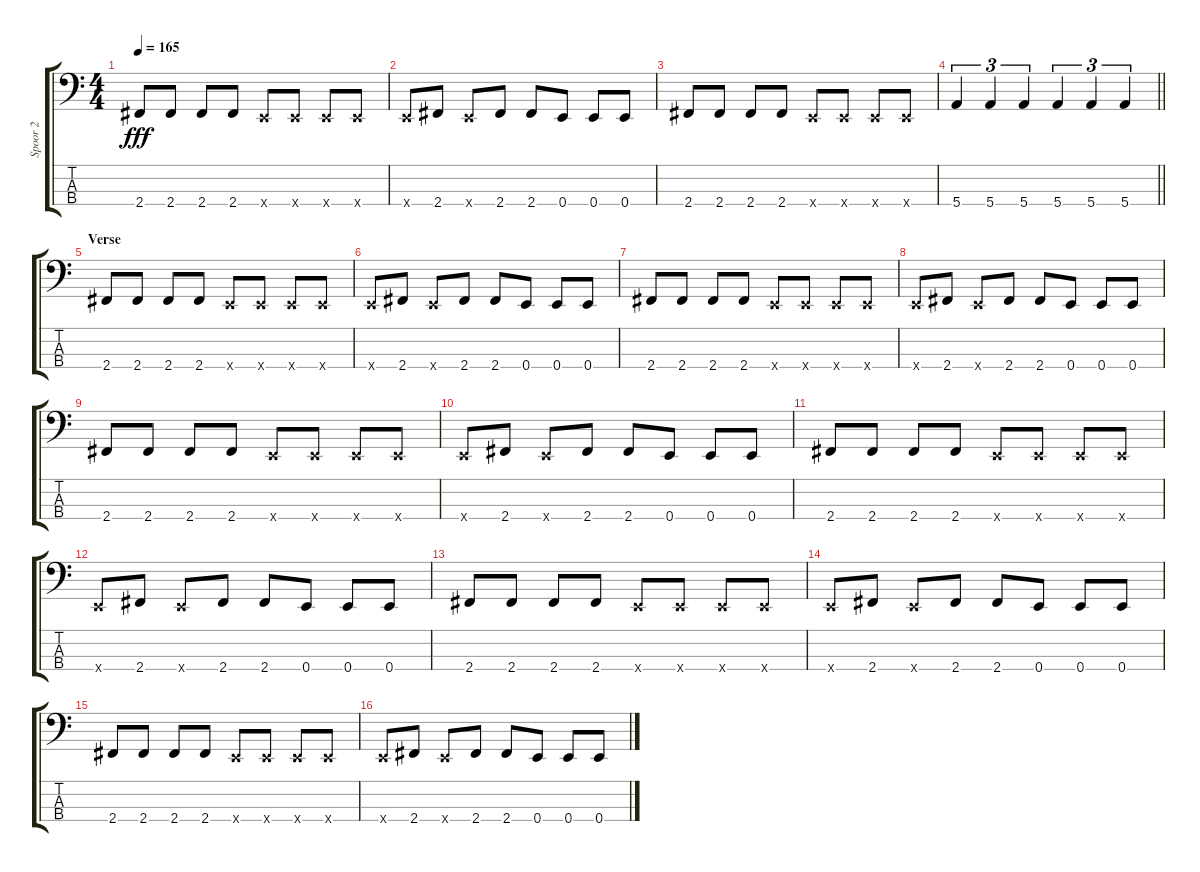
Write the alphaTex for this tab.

\track ("Spoor 2" "Spoor 2") {instrument distortionguitar}
\staff {score tabs}
\tuning (G2 D2 A1 E1) {hide}
\ts (4 4)
\tempo 165
\clef f4
\ks c
2.4.8{dy fff} 2.4.8 2.4.8 2.4.8 0.4{x}.8 0.4{x}.8 0.4{x}.8 0.4{x}.8 |
0.4{x}.8 2.4.8 0.4{x}.8 2.4.8 2.4.8 0.4.8 0.4.8 0.4.8 |
2.4.8 2.4.8 2.4.8 2.4.8 0.4{x}.8 0.4{x}.8 0.4{x}.8 0.4{x}.8 |
\barLineRight lightlight
5.4.4{tu (3 2)} 5.4.4{tu (3 2)} 5.4.4{tu (3 2)} 5.4.4{tu (3 2)} 5.4.4{tu (3 2)} 5.4.4{tu (3 2)} |
\section ("" "Verse")
2.4.8 2.4.8 2.4.8 2.4.8 0.4{x}.8 0.4{x}.8 0.4{x}.8 0.4{x}.8 |
0.4{x}.8 2.4.8 0.4{x}.8 2.4.8 2.4.8 0.4.8 0.4.8 0.4.8 |
2.4.8 2.4.8 2.4.8 2.4.8 0.4{x}.8 0.4{x}.8 0.4{x}.8 0.4{x}.8 |
0.4{x}.8 2.4.8 0.4{x}.8 2.4.8 2.4.8 0.4.8 0.4.8 0.4.8 |
2.4.8 2.4.8 2.4.8 2.4.8 0.4{x}.8 0.4{x}.8 0.4{x}.8 0.4{x}.8 |
0.4{x}.8 2.4.8 0.4{x}.8 2.4.8 2.4.8 0.4.8 0.4.8 0.4.8 |
2.4.8 2.4.8 2.4.8 2.4.8 0.4{x}.8 0.4{x}.8 0.4{x}.8 0.4{x}.8 |
0.4{x}.8 2.4.8 0.4{x}.8 2.4.8 2.4.8 0.4.8 0.4.8 0.4.8 |
2.4.8 2.4.8 2.4.8 2.4.8 0.4{x}.8 0.4{x}.8 0.4{x}.8 0.4{x}.8 |
0.4{x}.8 2.4.8 0.4{x}.8 2.4.8 2.4.8 0.4.8 0.4.8 0.4.8 |
2.4.8 2.4.8 2.4.8 2.4.8 0.4{x}.8 0.4{x}.8 0.4{x}.8 0.4{x}.8 |
0.4{x}.8 2.4.8 0.4{x}.8 2.4.8 2.4.8 0.4.8 0.4.8 0.4.8
